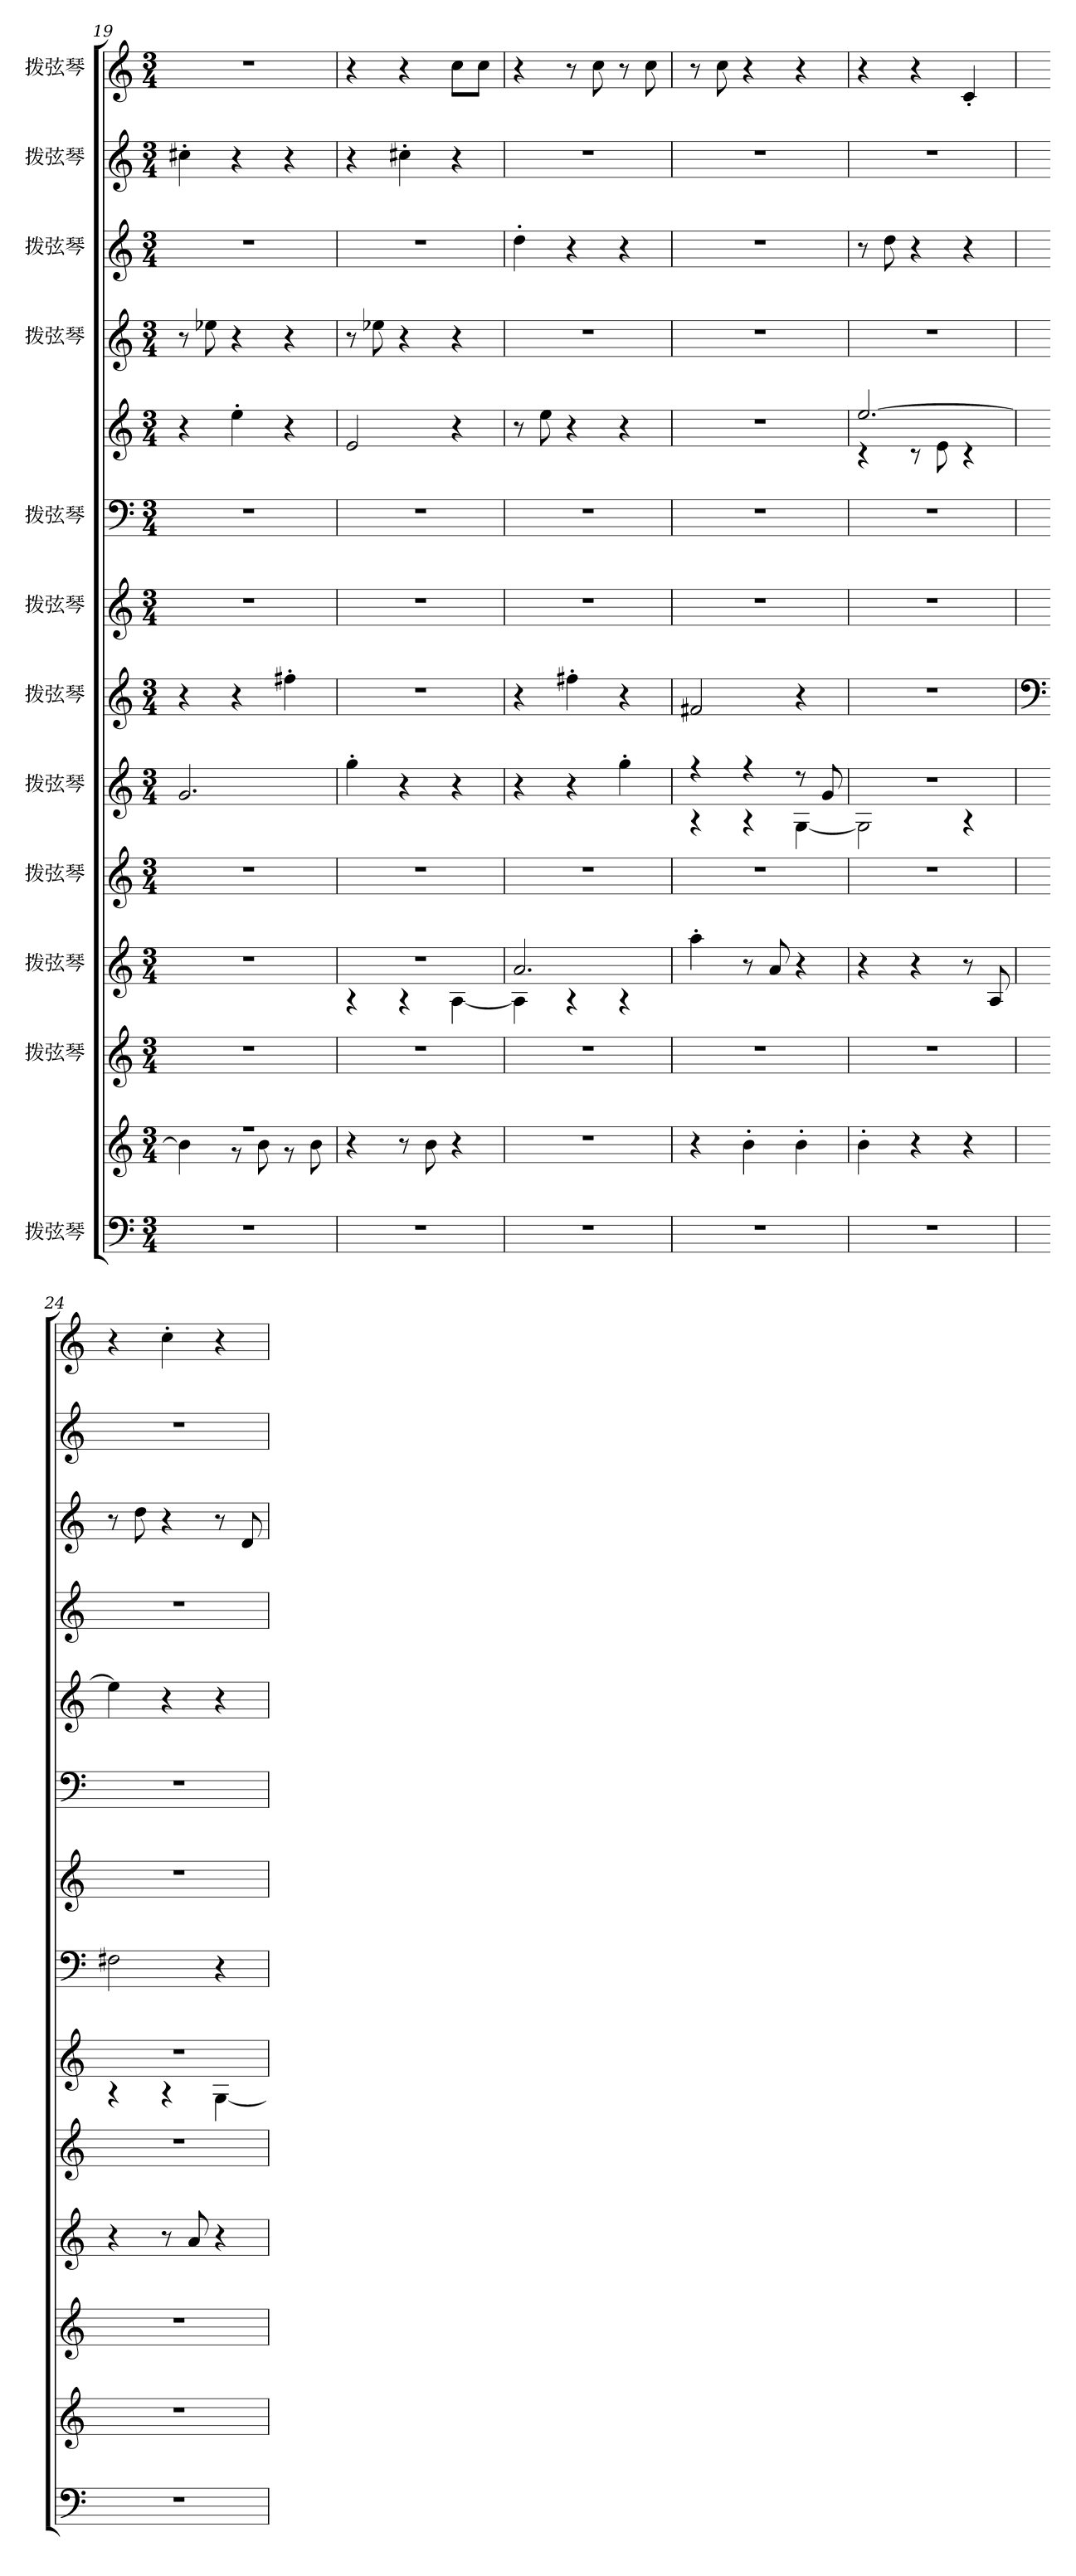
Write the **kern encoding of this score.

**kern	**kern	**kern	**kern	**kern	**kern	**kern	**kern	**kern	**kern	**kern	**kern	**kern	**kern
*part12	*part12	*part11	*part10	*part9	*part8	*part7	*part6	*part5	*part5	*part4	*part3	*part2	*part1
*staff14	*staff13	*staff12	*staff11	*staff10	*staff9	*staff8	*staff7	*staff6	*staff5	*staff4	*staff3	*staff2	*staff1
*I"拨弦琴	*	*I"拨弦琴	*I"拨弦琴	*I"拨弦琴	*I"拨弦琴	*I"拨弦琴	*I"拨弦琴	*I"拨弦琴	*	*I"拨弦琴	*I"拨弦琴	*I"拨弦琴	*I"拨弦琴
*clefF4	*clefG2	*clefG2	*clefG2	*clefG2	*clefG2	*clefG2	*clefG2	*clefF4	*clefG2	*clefG2	*clefG2	*clefG2	*clefG2
*k[]	*k[]	*k[]	*k[]	*k[]	*k[]	*k[]	*k[]	*k[]	*k[]	*k[]	*k[]	*k[]	*k[]
*M3/4	*M3/4	*M3/4	*M3/4	*M3/4	*M3/4	*M3/4	*M3/4	*M3/4	*M3/4	*M3/4	*M3/4	*M3/4	*M3/4
=19	=19	=19	=19	=19	=19	=19	=19	=19	=19	=19	=19	=19	=19
*	*^	*	*	*	*	*	*	*	*	*	*	*	*
2.r	2.r	4b\]	2.r	2.r	2.r	2.g/	4r	2.r	2.r	4r	8r	2.r	4cc#X'\	2.r
.	.	.	.	.	.	.	.	.	.	.	8ee-X\	.	.	.
.	.	8r	.	.	.	.	4r	.	.	4ee'\	4r	.	4r	.
.	.	8b\	.	.	.	.	.	.	.	.	.	.	.	.
.	.	8r	.	.	.	.	4ff#X'\	.	.	4r	4r	.	4r	.
.	.	8b\	.	.	.	.	.	.	.	.	.	.	.	.
*	*v	*v	*	*	*	*	*	*	*	*	*	*	*	*
=20	=20	=20	=20	=20	=20	=20	=20	=20	=20	=20	=20	=20	=20
*	*	*	*^	*	*	*	*	*	*	*	*	*	*
2.r	4r	2.r	2.r	4r	2.r	4gg'\	2.r	2.r	2.r	2e/	8r	2.r	4r	4r
.	.	.	.	.	.	.	.	.	.	.	8ee-X\	.	.	.
.	8r	.	.	4r	.	4r	.	.	.	.	4r	.	4cc#X'\	4r
.	8b\	.	.	.	.	.	.	.	.	.	.	.	.	.
.	4r	.	.	[4A\	.	4r	.	.	.	4r	4r	.	4r	8cc\L
.	.	.	.	.	.	.	.	.	.	.	.	.	.	8cc\J
=21	=21	=21	=21	=21	=21	=21	=21	=21	=21	=21	=21	=21	=21	=21
2.r	2.r	2.r	2.a/	4A\]	2.r	4r	4r	2.r	2.r	8r	2.r	4dd'\	2.r	4r
.	.	.	.	.	.	.	.	.	.	8ee\	.	.	.	.
.	.	.	.	4r	.	4r	4ff#X'\	.	.	4r	.	4r	.	8r
.	.	.	.	.	.	.	.	.	.	.	.	.	.	8cc\
.	.	.	.	4r	.	4gg'\	4r	.	.	4r	.	4r	.	8r
.	.	.	.	.	.	.	.	.	.	.	.	.	.	8cc\
*	*	*	*v	*v	*	*	*	*	*	*	*	*	*	*
=22	=22	=22	=22	=22	=22	=22	=22	=22	=22	=22	=22	=22	=22
*	*	*	*	*	*^	*	*	*	*	*	*	*	*
2.r	4r	2.r	4aa'\	2.r	4r	4r	2f#X/	2.r	2.r	2.r	2.r	2.r	2.r	8r
.	.	.	.	.	.	.	.	.	.	.	.	.	.	8cc\
.	4b'\	.	8r	.	4r	4r	.	.	.	.	.	.	.	4r
.	.	.	8a/	.	.	.	.	.	.	.	.	.	.	.
.	4b'\	.	4r	.	8r	[4G\	4r	.	.	.	.	.	.	4r
.	.	.	.	.	8g/	.	.	.	.	.	.	.	.	.
!!LO:PB:g=z
=23	=23	=23	=23	=23	=23	=23	=23	=23	=23	=23	=23	=23	=23	=23
*	*	*	*	*	*	*	*	*	*	*^	*	*	*	*
2.r	4b'\	2.r	4r	2.r	2.r	2G\]	2.r	2.r	2.r	[2.ee/	4r	2.r	8r	2.r	4r
.	.	.	.	.	.	.	.	.	.	.	.	.	8dd\	.	.
.	4r	.	4r	.	.	.	.	.	.	.	8r	.	4r	.	4r
.	.	.	.	.	.	.	.	.	.	.	8e\	.	.	.	.
.	4r	.	8r	.	.	4r	.	.	.	.	4r	.	4r	.	4c'/
.	.	.	8A/	.	.	.	.	.	.	.	.	.	.	.	.
*	*	*	*	*	*	*	*	*	*	*v	*v	*	*	*	*
=24	=24	=24	=24	=24	=24	=24	=24	=24	=24	=24	=24	=24	=24	=24
*	*	*	*	*	*	*	*clefF4	*	*	*	*	*	*	*
2.r	2.r	2.r	4r	2.r	2.r	4r	2F#X\	2.r	2.r	4ee\]	2.r	8r	2.r	4r
.	.	.	.	.	.	.	.	.	.	.	.	8dd\	.	.
.	.	.	8r	.	.	4r	.	.	.	4r	.	4r	.	4cc'\
.	.	.	8a/	.	.	.	.	.	.	.	.	.	.	.
.	.	.	4r	.	.	[4G\	4r	.	.	4r	.	8r	.	4r
.	.	.	.	.	.	.	.	.	.	.	.	8d/	.	.
*	*	*	*	*	*v	*v	*	*	*	*	*	*	*	*
=	=	=	=	=	=	=	=	=	=	=	=	=	=
*-	*-	*-	*-	*-	*-	*-	*-	*-	*-	*-	*-	*-	*-
